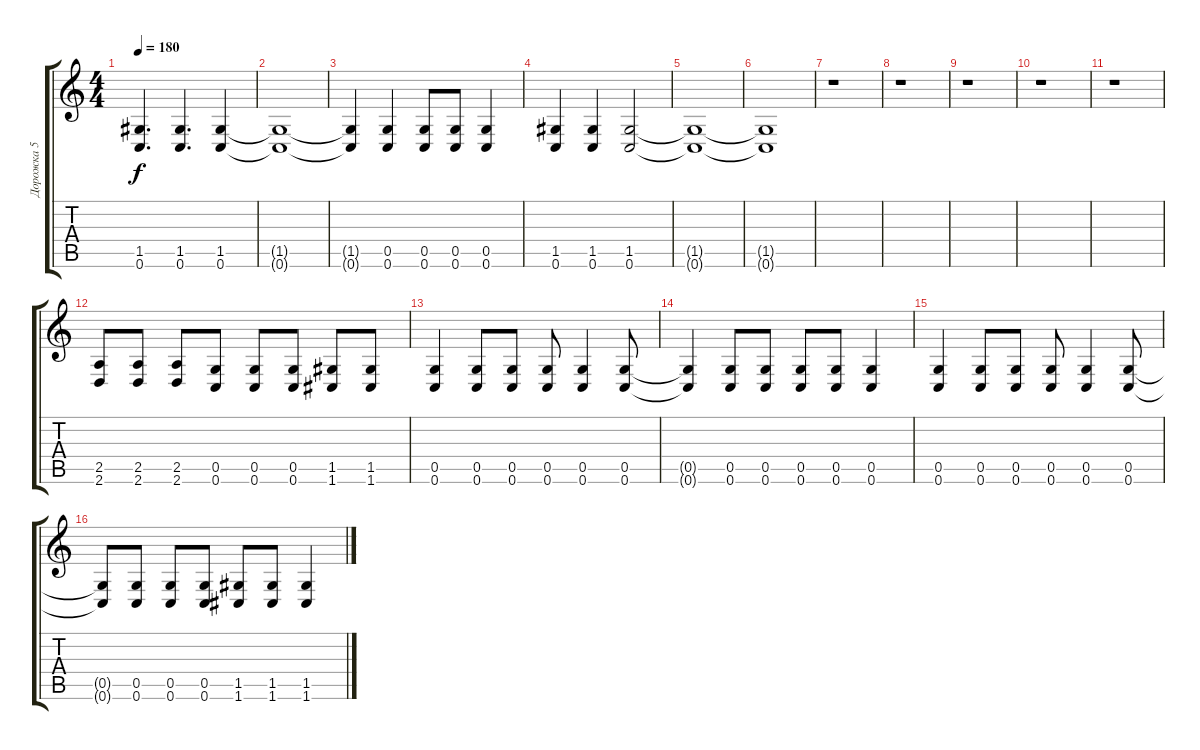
\track ("Дорожка 5" "Дорожка 5") {instrument overdrivenguitar}
\staff {score tabs}
\tuning (D4 A3 F3 C3 G2 C2) {hide}
\ts (4 4)
\tempo 180
\clef g2
\ks c
(1.5 0.6).4{d dy f} (1.5 0.6).4{d} (1.5 0.6).4 |
(1.5{t} 0.6{t}).1 |
(1.5{t} 0.6{t}).4 (0.5 0.6).4 (0.5 0.6).8 (0.5 0.6).8 (0.5 0.6).4 |
(1.5 0.6).4 (1.5 0.6).4 (1.5 0.6).2 |
(1.5{t} 0.6{t}).1 |
(1.5{t} 0.6{t}).1 |
r.1 |
r.1 |
r.1 |
r.1 |
r.1 |
(2.5 2.6).8 (2.5 2.6).8 (2.5 2.6).8 (0.5 0.6).8 (0.5 0.6).8 (0.5 0.6).8 (1.5 1.6).8 (1.5 1.6).8 |
(0.5 0.6).4 (0.5 0.6).8 (0.5 0.6).8 (0.5 0.6).8 (0.5 0.6).4 (0.5 0.6).8 |
(0.5{t} 0.6{t}).4 (0.5 0.6).8 (0.5 0.6).8 (0.5 0.6).8 (0.5 0.6).8 (0.5 0.6).4 |
(0.5 0.6).4 (0.5 0.6).8 (0.5 0.6).8 (0.5 0.6).8 (0.5 0.6).4 (0.5 0.6).8 |
(0.5{t} 0.6{t}).8 (0.5 0.6).8 (0.5 0.6).8 (0.5 0.6).8 (1.5 1.6).8 (1.5 1.6).8 (1.5 1.6).4
